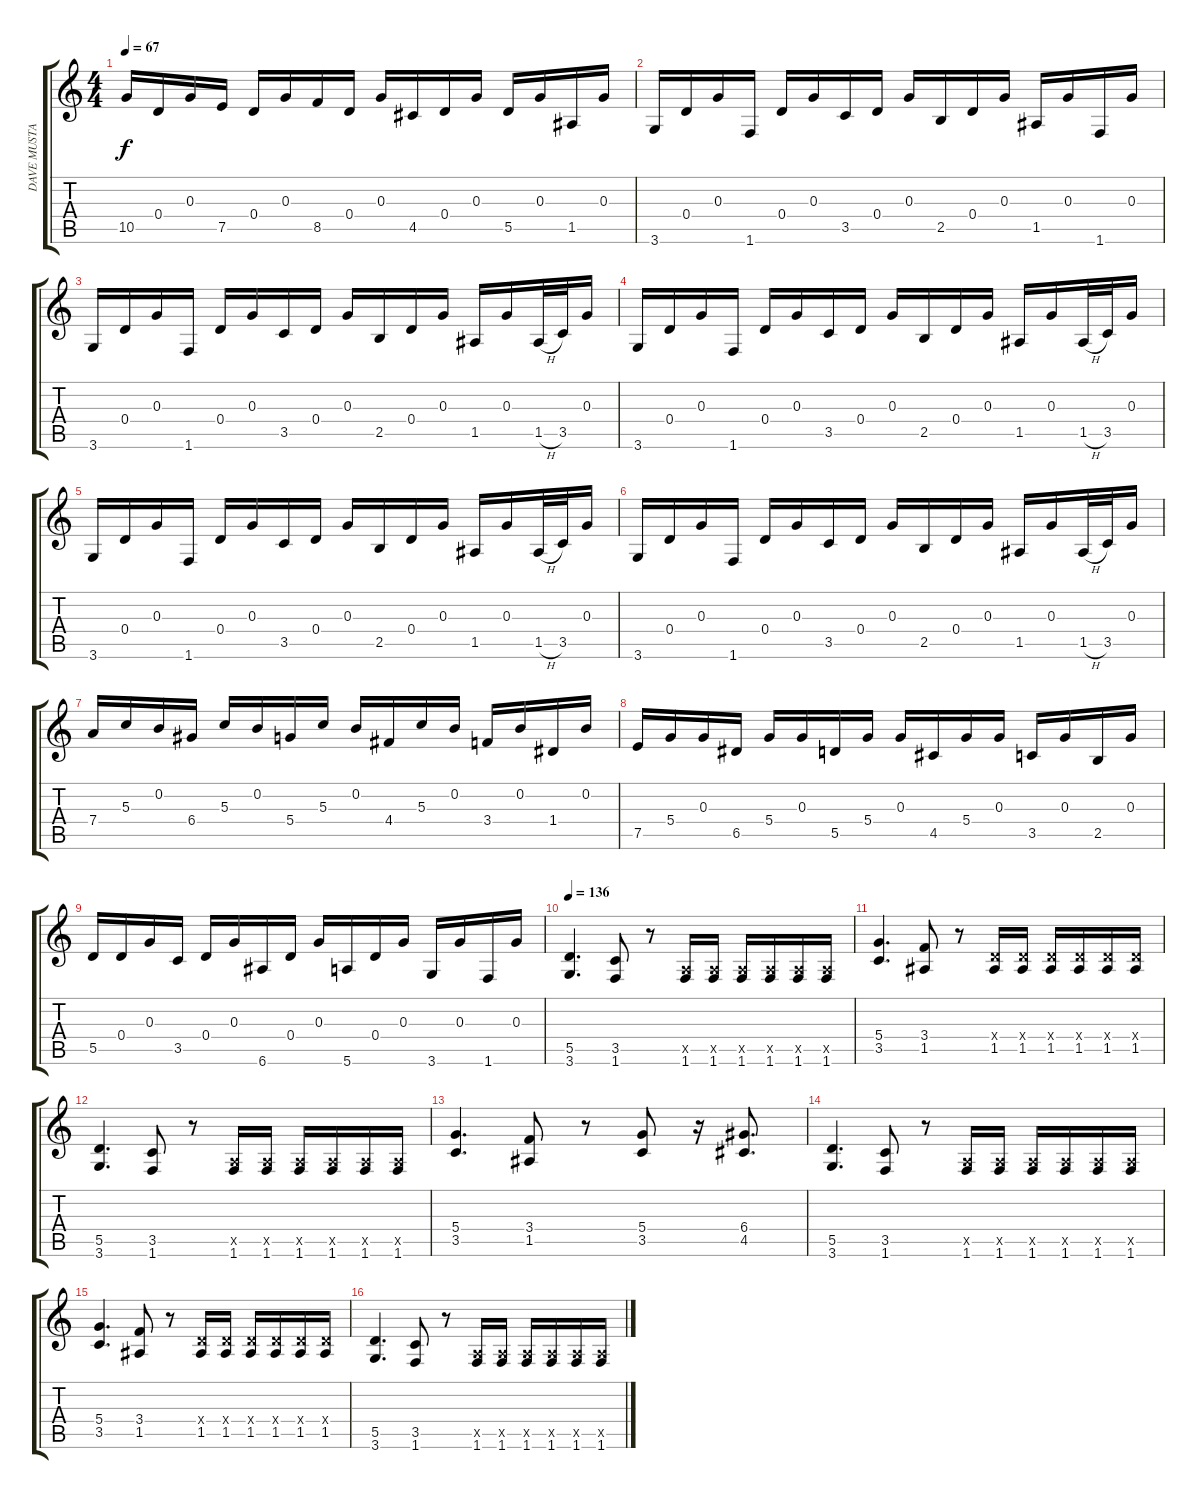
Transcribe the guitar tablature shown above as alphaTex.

\track ("DAVE MUSTAINE" "DAVE MUSTA") {instrument electricguitarclean}
\staff {score tabs}
\tuning (E4 B3 G3 D3 A2 E2) {hide}
\ts (4 4)
\tempo 67
\clef g2
\ks c
10.5.16{dy f} 0.4.16 0.3.16 7.5.16 0.4.16 0.3.16 8.5.16 0.4.16 0.3.16 4.5.16 0.4.16 0.3.16 5.5.16 0.3.16 1.5.16 0.3.16 |
3.6.16 0.4.16 0.3.16 1.6.16 0.4.16 0.3.16 3.5.16 0.4.16 0.3.16 2.5.16 0.4.16 0.3.16 1.5.16 0.3.16 1.6.16 0.3.16 |
3.6.16 0.4.16 0.3.16 1.6.16 0.4.16 0.3.16 3.5.16 0.4.16 0.3.16 2.5.16 0.4.16 0.3.16 1.5.16 0.3.16 1.5{h}.32 3.5.32 0.3.16 |
3.6.16 0.4.16 0.3.16 1.6.16 0.4.16 0.3.16 3.5.16 0.4.16 0.3.16 2.5.16 0.4.16 0.3.16 1.5.16 0.3.16 1.5{h}.32 3.5.32 0.3.16 |
3.6.16 0.4.16 0.3.16 1.6.16 0.4.16 0.3.16 3.5.16 0.4.16 0.3.16 2.5.16 0.4.16 0.3.16 1.5.16 0.3.16 1.5{h}.32 3.5.32 0.3.16 |
3.6.16 0.4.16 0.3.16 1.6.16 0.4.16 0.3.16 3.5.16 0.4.16 0.3.16 2.5.16 0.4.16 0.3.16 1.5.16 0.3.16 1.5{h}.32 3.5.32 0.3.16 |
7.4.16 5.3.16 0.2.16 6.4.16 5.3.16 0.2.16 5.4.16 5.3.16 0.2.16 4.4.16 5.3.16 0.2.16 3.4.16 0.2.16 1.4.16 0.2.16 |
7.5.16 5.4.16 0.3.16 6.5.16 5.4.16 0.3.16 5.5.16 5.4.16 0.3.16 4.5.16 5.4.16 0.3.16 3.5.16 0.3.16 2.5.16 0.3.16 |
5.5.16 0.4.16 0.3.16 3.5.16 0.4.16 0.3.16 6.6.16 0.4.16 0.3.16 5.6.16 0.4.16 0.3.16 3.6.16 0.3.16 1.6.16 0.3.16 |
\tempo 136
(5.5 3.6).4{d instrument distortionguitar} (3.5 1.6).8 r.8 (0.5{x} 1.6).16 (0.5{x} 1.6).16 (0.5{x} 1.6).16 (0.5{x} 1.6).16 (0.5{x} 1.6).16 (0.5{x} 1.6).16 |
(5.4 3.5).4{d} (3.4 1.5).8 r.8 (0.4{x} 1.5).16 (0.4{x} 1.5).16 (0.4{x} 1.5).16 (0.4{x} 1.5).16 (0.4{x} 1.5).16 (0.4{x} 1.5).16 |
(5.5 3.6).4{d} (3.5 1.6).8 r.8 (0.5{x} 1.6).16 (0.5{x} 1.6).16 (0.5{x} 1.6).16 (0.5{x} 1.6).16 (0.5{x} 1.6).16 (0.5{x} 1.6).16 |
(5.4 3.5).4{d} (3.4 1.5).8 r.8 (5.4 3.5).8 r.16 (6.4 4.5).8{d} |
(5.5 3.6).4{d} (3.5 1.6).8 r.8 (0.5{x} 1.6).16 (0.5{x} 1.6).16 (0.5{x} 1.6).16 (0.5{x} 1.6).16 (0.5{x} 1.6).16 (0.5{x} 1.6).16 |
(5.4 3.5).4{d} (3.4 1.5).8 r.8 (0.4{x} 1.5).16 (0.4{x} 1.5).16 (0.4{x} 1.5).16 (0.4{x} 1.5).16 (0.4{x} 1.5).16 (0.4{x} 1.5).16 |
(5.5 3.6).4{d} (3.5 1.6).8 r.8 (0.5{x} 1.6).16 (0.5{x} 1.6).16 (0.5{x} 1.6).16 (0.5{x} 1.6).16 (0.5{x} 1.6).16 (0.5{x} 1.6).16
